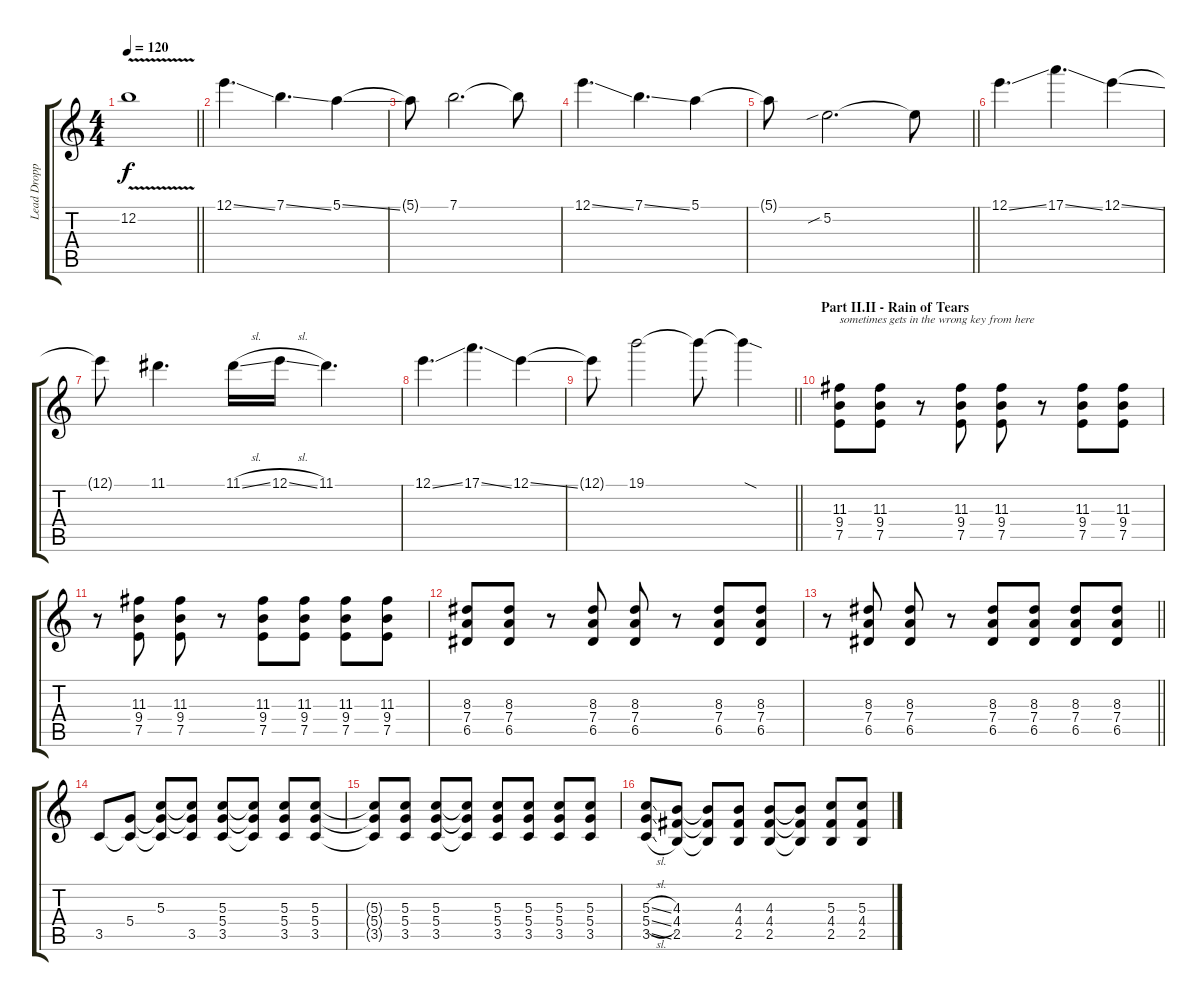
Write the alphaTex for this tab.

\track ("Lead Dropped D " "Lead Dropp") {instrument distortionguitar}
\staff {score tabs}
\tuning (E4 B3 G3 D3 A2 D2) {hide}
\ts (4 4)
\tempo 120
\clef g2
\barLineRight lightlight
\ks c
12.2{v}.1{dy f} |
12.1{ss}.4{d} 7.1{ss}.4{d} 5.1{ss}.4 |
5.1{t}.8 7.1.2{d} 7.1{t}.8 |
12.1{ss}.4{d} 7.1{ss}.4{d} 5.1.4 |
\barLineRight lightlight
5.1{t}.8 5.2{sib}.2{d} 5.2{t}.8 |
12.1{ss}.4{d} 17.1{ss}.4{d} 12.1{ss}.4 |
12.1{t}.8 11.1.4{d} 11.1{sl}.16 12.1{sl}.16 11.1.4{d} |
12.1{ss}.4{d} 17.1{ss}.4{d} 12.1{ss}.4 |
\barLineRight lightlight
12.1{t}.8 19.1.2 19.1{t}.8 19.1{sod t}.4 |
\section ("" "Part II.II - Rain of Tears")
(11.3 9.4 7.5).8{txt "sometimes gets in the wrong key from here" balance 0 instrument distortionguitar} (11.3 9.4 7.5).8 r.8 (11.3 9.4 7.5).8 (11.3 9.4 7.5).8 r.8 (11.3 9.4 7.5).8 (11.3 9.4 7.5).8 |
r.8 (11.3 9.4 7.5).8 (11.3 9.4 7.5).8 r.8 (11.3 9.4 7.5).8 (11.3 9.4 7.5).8 (11.3 9.4 7.5).8 (11.3 9.4 7.5).8 |
(8.3 7.4 6.5).8 (8.3 7.4 6.5).8 r.8 (8.3 7.4 6.5).8 (8.3 7.4 6.5).8 r.8 (8.3 7.4 6.5).8 (8.3 7.4 6.5).8 |
\barLineRight lightlight
r.8 (8.3 7.4 6.5).8 (8.3 7.4 6.5).8 r.8 (8.3 7.4 6.5).8 (8.3 7.4 6.5).8 (8.3 7.4 6.5).8 (8.3 7.4 6.5).8 |
3.5.8 (5.4 3.5{t}).8 (5.3 5.4{t} 3.5{t}).8 (5.3{t} 5.4{t} 3.5).8 (5.3 5.4 3.5).8 (5.3{t} 5.4{t} 3.5{t}).8 (5.3 5.4 3.5).8 (5.3 5.4 3.5).8 |
(5.3{t} 5.4{t} 3.5{t}).8 (5.3 5.4 3.5).8 (5.3 5.4 3.5).8 (5.3{t} 5.4{t} 3.5{t}).8 (5.3 5.4 3.5).8 (5.3 5.4 3.5).8 (5.3 5.4 3.5).8 (5.3 5.4 3.5).8 |
(5.3{sl} 5.4{sl} 3.5{sl}).8 (4.3 4.4 2.5).8 (4.3{t} 4.4{t} 2.5{t}).8 (4.3 4.4 2.5).8 (4.3 4.4 2.5).8 (4.3{t} 4.4{t} 2.5{t}).8 (5.3 4.4 2.5).8 (5.3 4.4 2.5).8
